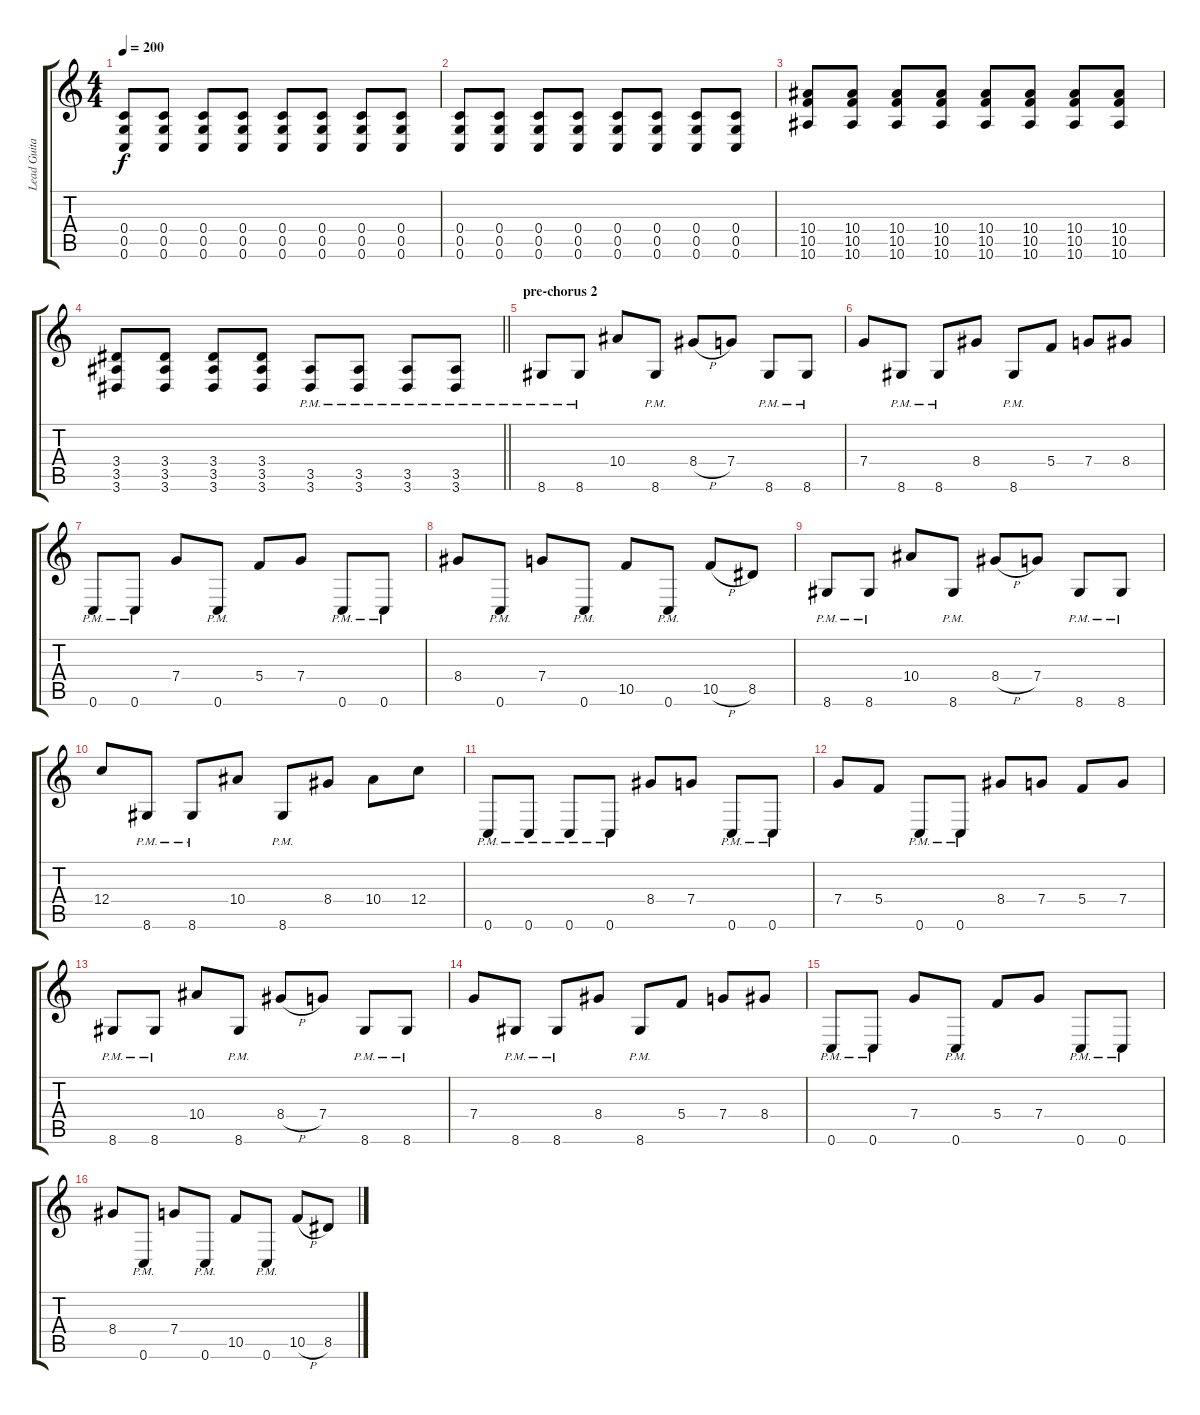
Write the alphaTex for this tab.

\track ("Lead Guitar" "Lead Guita") {instrument distortionguitar}
\staff {score tabs}
\tuning (D4 A3 F3 C3 G2 C2) {hide}
\ts (4 4)
\tempo 200
\clef g2
\ks c
(0.4 0.5 0.6).8{dy f} (0.4 0.5 0.6).8 (0.4 0.5 0.6).8 (0.4 0.5 0.6).8 (0.4 0.5 0.6).8 (0.4 0.5 0.6).8 (0.4 0.5 0.6).8 (0.4 0.5 0.6).8 |
(0.4 0.5 0.6).8 (0.4 0.5 0.6).8 (0.4 0.5 0.6).8 (0.4 0.5 0.6).8 (0.4 0.5 0.6).8 (0.4 0.5 0.6).8 (0.4 0.5 0.6).8 (0.4 0.5 0.6).8 |
(10.4 10.5 10.6).8 (10.4 10.5 10.6).8 (10.4 10.5 10.6).8 (10.4 10.5 10.6).8 (10.4 10.5 10.6).8 (10.4 10.5 10.6).8 (10.4 10.5 10.6).8 (10.4 10.5 10.6).8 |
\barLineRight lightlight
(3.4 3.5 3.6).8 (3.4 3.5 3.6).8 (3.4 3.5 3.6).8 (3.4 3.5 3.6).8 (3.5{pm} 3.6{pm}).8 (3.5{pm} 3.6{pm}).8 (3.5{pm} 3.6{pm}).8 (3.5{pm} 3.6{pm}).8 |
\section ("" "pre-chorus 2")
8.6{pm}.8 8.6{pm}.8 10.4.8 8.6{pm}.8 8.4{h}.8 7.4.8 8.6{pm}.8 8.6{pm}.8 |
7.4.8 8.6{pm}.8 8.6{pm}.8 8.4.8 8.6{pm}.8 5.4.8 7.4.8 8.4.8 |
0.6{pm}.8 0.6{pm}.8 7.4.8 0.6{pm}.8 5.4.8 7.4.8 0.6{pm}.8 0.6{pm}.8 |
8.4.8 0.6{pm}.8 7.4.8 0.6{pm}.8 10.5.8 0.6{pm}.8 10.5{h}.8 8.5.8 |
8.6{pm}.8 8.6{pm}.8 10.4.8 8.6{pm}.8 8.4{h}.8 7.4.8 8.6{pm}.8 8.6{pm}.8 |
12.4.8 8.6{pm}.8 8.6{pm}.8 10.4.8 8.6{pm}.8 8.4.8 10.4.8 12.4.8 |
0.6{pm}.8 0.6{pm}.8 0.6{pm}.8 0.6{pm}.8 8.4.8 7.4.8 0.6{pm}.8 0.6{pm}.8 |
7.4.8 5.4.8 0.6{pm}.8 0.6{pm}.8 8.4.8 7.4.8 5.4.8 7.4.8 |
8.6{pm}.8 8.6{pm}.8 10.4.8 8.6{pm}.8 8.4{h}.8 7.4.8 8.6{pm}.8 8.6{pm}.8 |
7.4.8 8.6{pm}.8 8.6{pm}.8 8.4.8 8.6{pm}.8 5.4.8 7.4.8 8.4.8 |
0.6{pm}.8 0.6{pm}.8 7.4.8 0.6{pm}.8 5.4.8 7.4.8 0.6{pm}.8 0.6{pm}.8 |
8.4.8 0.6{pm}.8 7.4.8 0.6{pm}.8 10.5.8 0.6{pm}.8 10.5{h}.8 8.5.8
